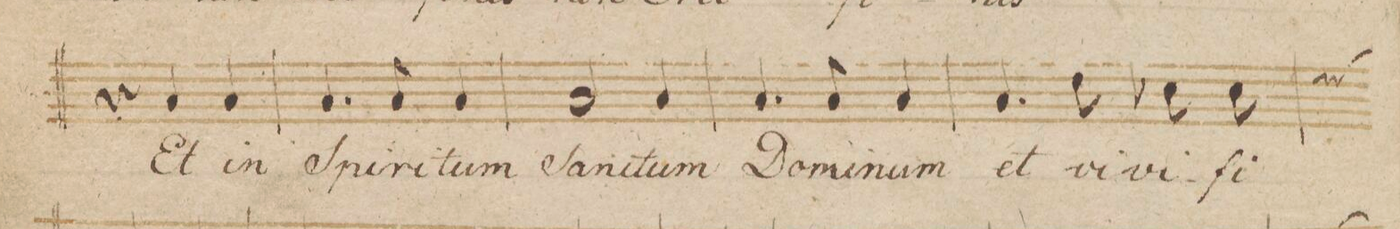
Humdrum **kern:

**kern	**text	**dynam
*I"Tenore.	*	*
*clefC4	*	*
*k[b-]	*	*
*met(c|)	*	*
*M3/4	*	*
4r	.	.
4G/	Et	.
4G/	in	.
=168	=168	=168
4.G/	Spi-	.
8G/	-ri-	.
4G/	-tum	.
=169	=169	=169
2G/	San-	.
4G/	-ctum	.
=170	=170	=170
4.G/	Do-	.
8G/	-mi-	.
4G/	-num	.
=171	=171	=171
4.G/	et	.
8c\	vi-	.
8B-X\	-vi-	.
8B-\	-fi-	.
*custos:d	*	*
=172	=172	=172
*-	*-	*-
